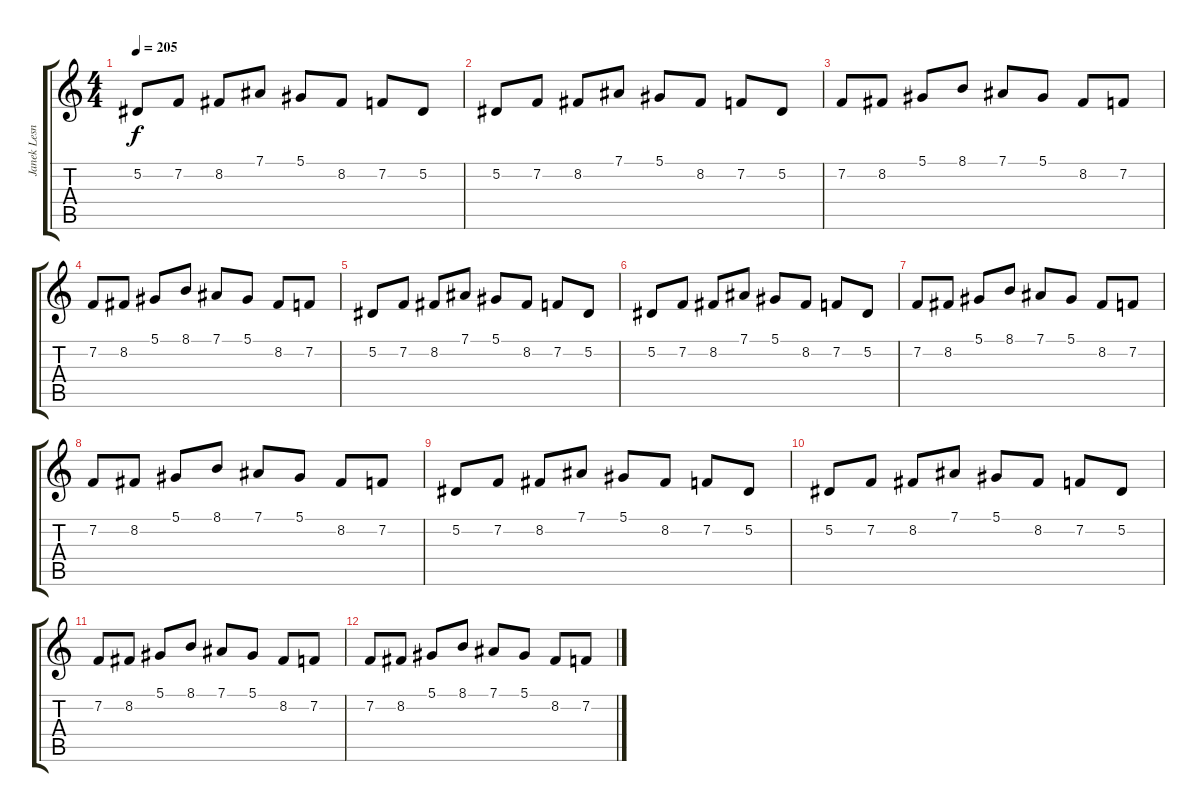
\track ("Janek Lesniak" "Janek Lesn") {instrument harpsichord}
\staff {score tabs}
\tuning (Eb4 Bb3 Gb3 Db3 Ab2 Eb2) {hide}
\ts (4 4)
\tempo 205
\clef g2
\ks c
5.2.8{dy f} 7.2.8 8.2.8 7.1.8 5.1.8 8.2.8 7.2.8 5.2.8 |
5.2.8 7.2.8 8.2.8 7.1.8 5.1.8 8.2.8 7.2.8 5.2.8 |
7.2.8 8.2.8 5.1.8 8.1.8 7.1.8 5.1.8 8.2.8 7.2.8 |
7.2.8 8.2.8 5.1.8 8.1.8 7.1.8 5.1.8 8.2.8 7.2.8 |
5.2.8 7.2.8 8.2.8 7.1.8 5.1.8 8.2.8 7.2.8 5.2.8 |
5.2.8 7.2.8 8.2.8 7.1.8 5.1.8 8.2.8 7.2.8 5.2.8 |
7.2.8 8.2.8 5.1.8 8.1.8 7.1.8 5.1.8 8.2.8 7.2.8 |
7.2.8 8.2.8 5.1.8 8.1.8 7.1.8 5.1.8 8.2.8 7.2.8 |
5.2.8 7.2.8 8.2.8 7.1.8 5.1.8 8.2.8 7.2.8 5.2.8 |
5.2.8 7.2.8 8.2.8 7.1.8 5.1.8 8.2.8 7.2.8 5.2.8 |
7.2.8 8.2.8 5.1.8 8.1.8 7.1.8 5.1.8 8.2.8 7.2.8 |
7.2.8 8.2.8 5.1.8 8.1.8 7.1.8 5.1.8 8.2.8 7.2.8
